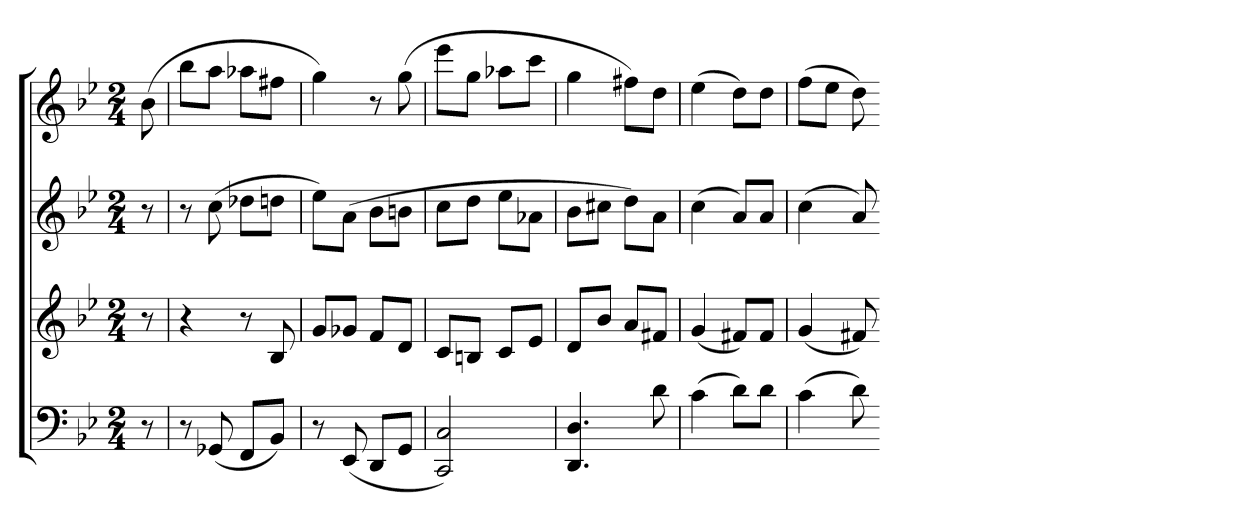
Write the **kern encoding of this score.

**kern	**kern	**kern	**kern
*part4	*part3	*part2	*part1
*staff4	*staff3	*staff2	*staff1
*clefF4	*clefG2	*clefG2	*clefG2
*k[b-e-]	*k[b-e-]	*k[b-e-]	*k[b-e-]
*g:	*g:	*g:	*g:
*M2/4	*M2/4	*M2/4	*M2/4
=	=	=	=
8r	8r	8r	(8b-
=81	=81	=81	=81
8r	4r	8r	8bb-L
(8GG-X	.	(8cc	8aaJ
8FFL	8r	8dd-XL	8aa-XL
8BB-J)	8B-	8ddnJ	8ff#XJ
=82	=82	=82	=82
8r	8gL	8ee-L)	4gg)
(8EE-	8g-XJ	(8aJ	.
8DDL	8fL	8b-L	8r
8GGJ	8dJ	8bnJ	(8gg
=83	=83	=83	=83
2CC 2C)	8cL	8ccL	8eee-L
.	8BnJ	8ddJ	8ggJ
.	8cL	8ee-L	8aa-XL
.	8e-J	8a-XJ	8cccJ
=84	=84	=84	=84
4.DD 4.D	8dL	8b-L	4gg
.	8b-J	8cc#XJ	.
.	8aL	8ddL)	8ff#XL)
8d	8f#XJ	8aJ	8ddJ
=85	=85	=85	=85
(4c	(4g	(4cc	(4ee-
8dL)	8f#XL)	8aL)	8ddL)
8dJ	8f#J	8aJ	8ddJ
=86	=86	=86	=86
(4c	(4g	(4cc	(8ffL
.	.	.	8ee-J
8d)	8f#X)	8a)	8dd)
=-	=-	=-	=-
*-	*-	*-	*-
